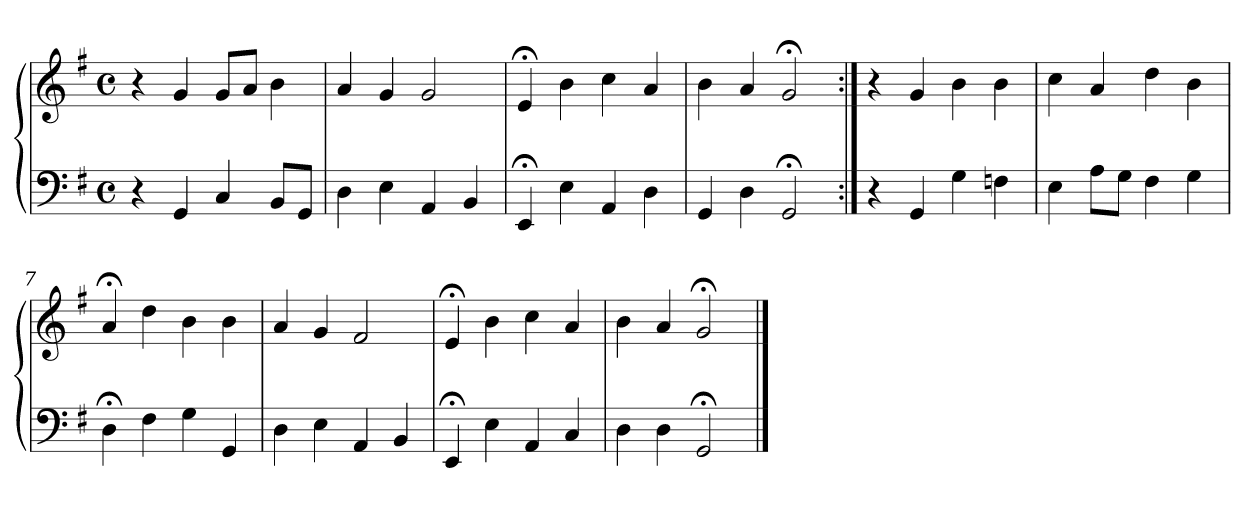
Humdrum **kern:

**kern	**kern
*part1	*part1
*staff2	*staff1
*clefF4	*clefG2
*k[f#]	*k[f#]
*M4/4	*M4/4
*met(c)	*met(c)
=1	=1
4r	4r
4GG	4g
4C	8gL
.	8aJ
8BBL	4b
8GGJ	.
=2	=2
4D	4a
4E	4g
4AA	2g
4BB	.
=3	=3
4EE;<	4e;<
4E	4b
4AA	4cc
4D	4a
=4	=4
4GG	4b
4D	4a
2GG;<	2g;<
=5:|!	=5:|!
4r	4r
4GG	4g
4G	4b
4Fn	4b
=6	=6
4E	4cc
8AL	4a
8GJ	.
4F#	4dd
4G	4b
!!LO:LB:g=z
=7	=7
4D;<	4a;<
4F#	4dd
4G	4b
4GG	4b
=8	=8
4D	4a
4E	4g
4AA	2f#
4BB	.
=9	=9
4EE;<	4e;<
4E	4b
4AA	4cc
4C	4a
=10	=10
4D	4b
4D	4a
2GG;<	2g;<
==	==
*-	*-
